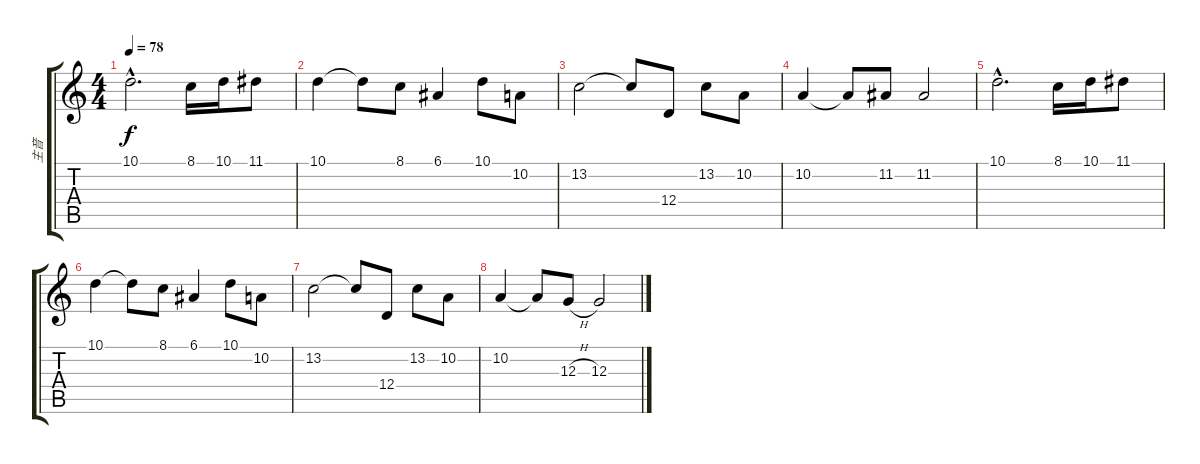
\track ("主音" "主音") {instrument synthvoice}
\staff {score tabs}
\tuning (E4 B3 G3 D3 A2 E2) {hide}
\ts (4 4)
\tempo 78
\clef g2
\ks c
10.1{hac}.2{d dy f instrument synthvoice} 8.1.16 10.1.16 11.1.8 |
10.1.4 10.1{t}.8 8.1.8 6.1.4 10.1.8 10.2.8 |
13.2.2 13.2{t}.8 12.4.8 13.2.8 10.2.8 |
10.2.4 10.2{t}.8 11.2.8 11.2.2 |
10.1{hac}.2{d} 8.1.16 10.1.16 11.1.8 |
10.1.4 10.1{t}.8 8.1.8 6.1.4 10.1.8 10.2.8 |
13.2.2 13.2{t}.8 12.4.8 13.2.8 10.2.8 |
10.2.4 10.2{t}.8 12.3{h}.8 12.3.2
